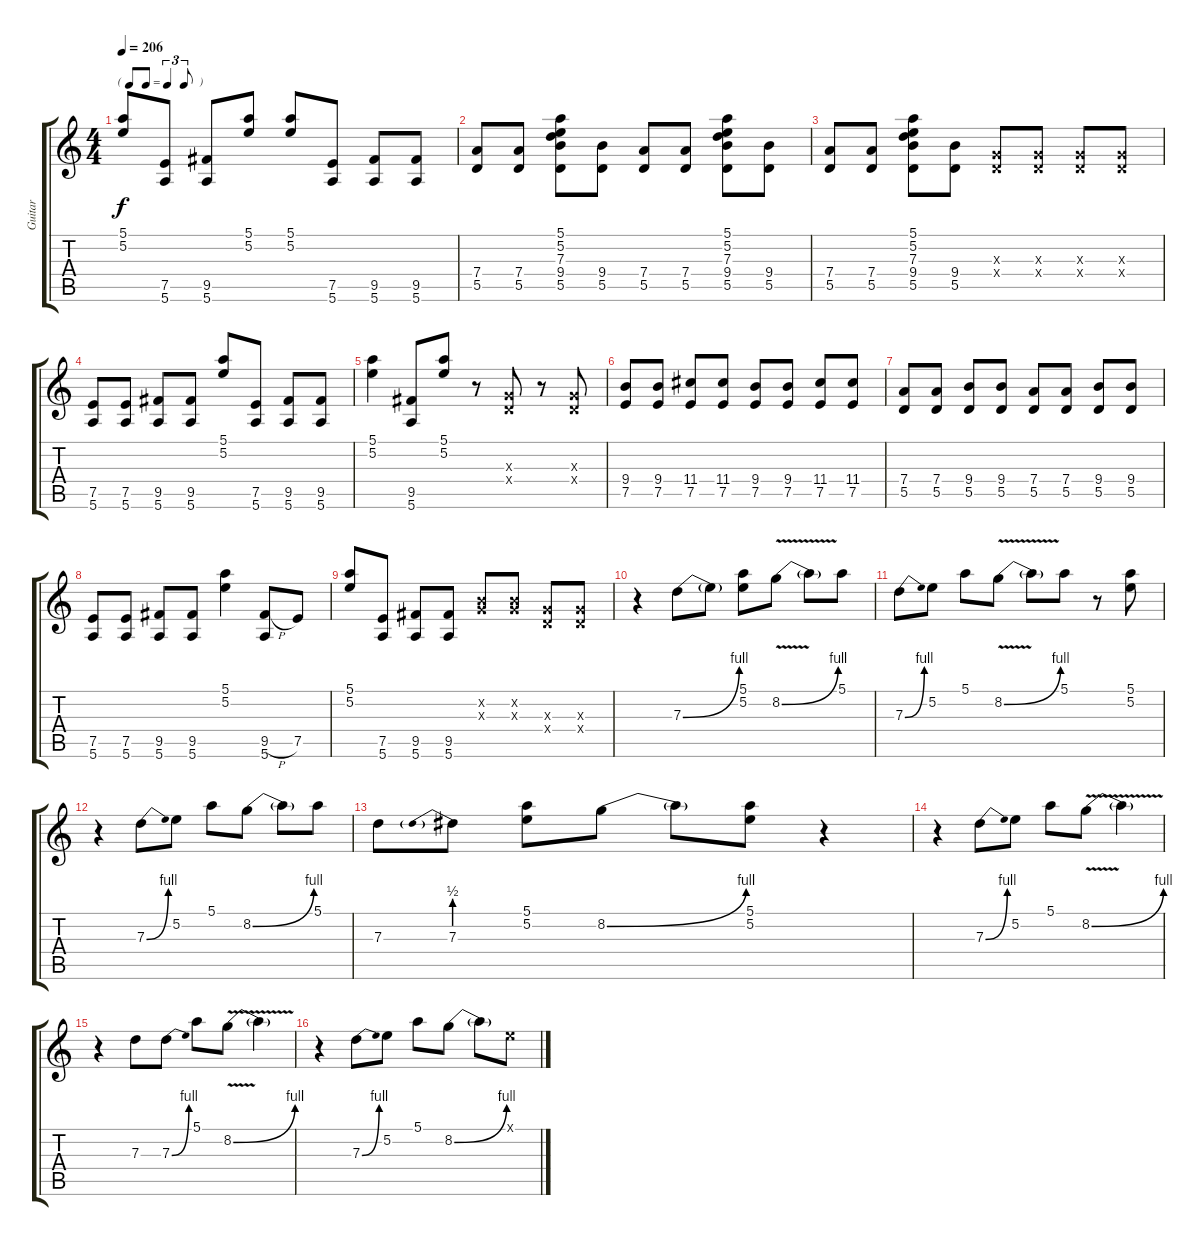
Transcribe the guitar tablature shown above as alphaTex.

\track ("Guitar" "Guitar") {instrument overdrivenguitar}
\staff {score tabs}
\tuning (E4 B3 G3 D3 A2 E2) {hide}
\ts (4 4)
\tf triplet8th
\tempo 206
\clef g2
\ks c
(5.1 5.2).8{dy f} (7.5 5.6).8 (9.5 5.6).8 (5.1 5.2).8 (5.1 5.2).8 (7.5 5.6).8 (9.5 5.6).8 (9.5 5.6).8 |
(7.4 5.5).8 (7.4 5.5).8 (5.1 5.2 7.3 9.4 5.5).8 (9.4 5.5).8 (7.4 5.5).8 (7.4 5.5).8 (5.1 5.2 7.3 9.4 5.5).8 (9.4 5.5).8 |
(7.4 5.5).8 (7.4 5.5).8 (5.1 5.2 7.3 9.4 5.5).8 (9.4 5.5).8 (0.3{x} 0.4{x}).8 (0.3{x} 0.4{x}).8 (0.3{x} 0.4{x}).8 (0.3{x} 0.4{x}).8 |
(7.5 5.6).8 (7.5 5.6).8 (9.5 5.6).8 (9.5 5.6).8 (5.1 5.2).8 (7.5 5.6).8 (9.5 5.6).8 (9.5 5.6).8 |
(5.1 5.2).4 (9.5 5.6).8 (5.1 5.2).8 r.8 (0.3{x} 0.4{x}).8 r.8 (0.3{x} 0.4{x}).8 |
(9.4 7.5).8 (9.4 7.5).8 (11.4 7.5).8 (11.4 7.5).8 (9.4 7.5).8 (9.4 7.5).8 (11.4 7.5).8 (11.4 7.5).8 |
(7.4 5.5).8 (7.4 5.5).8 (9.4 5.5).8 (9.4 5.5).8 (7.4 5.5).8 (7.4 5.5).8 (9.4 5.5).8 (9.4 5.5).8 |
(7.5 5.6).8 (7.5 5.6).8 (9.5 5.6).8 (9.5 5.6).8 (5.1 5.2).4 (9.5{h} 5.6).8 7.5.8 |
(5.1 5.2).8 (7.5 5.6).8 (9.5 5.6).8 (9.5 5.6).8 (0.2{x} 0.3{x}).8 (0.2{x} 0.3{x}).8 (0.3{x} 0.4{x}).8 (0.3{x} 0.4{x}).8 |
r.4 7.3{be (bend 0 0 60 4)}.8 7.3{t}.8 (5.1 5.2).8 8.2{be (bend 0 0 60 4) v}.8 8.2{t}.8 5.1.8 |
7.3{be (bend 0 0 60 4)}.8 5.2.8 5.1.8 8.2{be (bend 0 0 60 4) v}.8 8.2{t}.8 5.1.8 r.8 (5.1 5.2).8 |
r.4 7.3{be (bend 0 0 60 4)}.8 5.2.8 5.1.8 8.2{be (bend 0 0 60 4)}.8 8.2{t}.8 5.1.8 |
7.3.8 7.3{be (prebend 0 2 60 2)}.8 (5.1 5.2).8 8.2{be (bend 0 0 60 4)}.8 8.2{t}.8 (5.1 5.2).8 r.4 |
r.4 7.3{be (bend 0 0 60 4)}.8 5.2.8 5.1.8 8.2{be (bend 0 0 60 4) v}.8 8.2{t}.4 |
r.4 7.3.8 7.3{be (bend 0 0 60 4)}.8 5.1.8 8.2{be (bend 0 0 60 4) v}.8 8.2{t}.4 |
r.4 7.3{be (bend 0 0 60 4)}.8 5.2.8 5.1.8 8.2{be (bend 0 0 60 4)}.8 8.2{t}.8 0.1{x}.8
